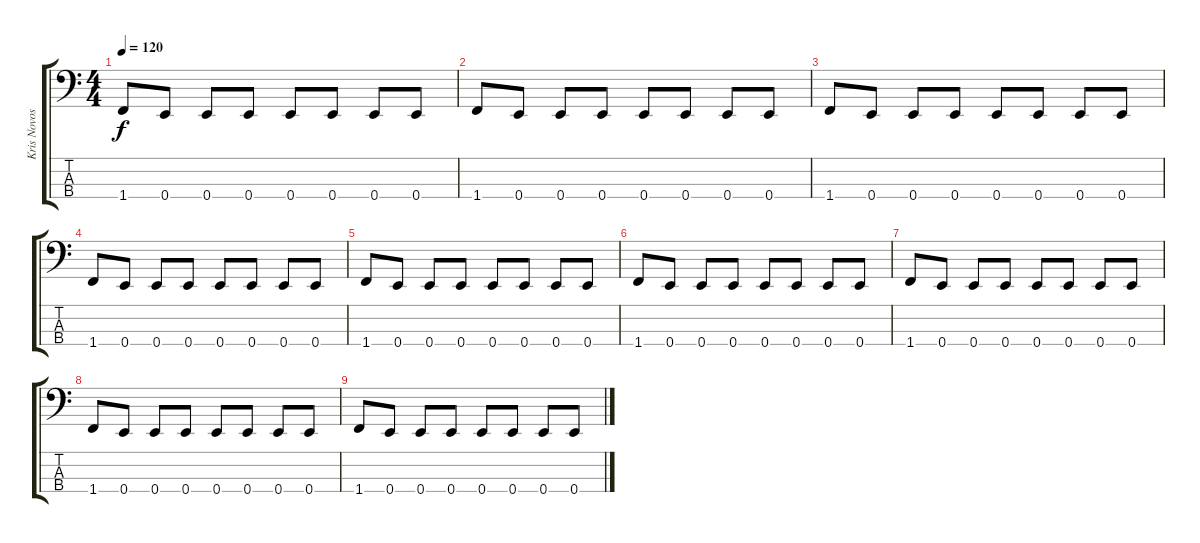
\track ("Kris Novoselic " "Kris Novos") {instrument electricbassfinger}
\staff {score tabs}
\tuning (G2 D2 A1 E1) {hide}
\ts (4 4)
\tempo 120
\clef f4
\ks c
1.4.8{dy f} 0.4.8 0.4.8 0.4.8 0.4.8 0.4.8 0.4.8 0.4.8 |
1.4.8 0.4.8 0.4.8 0.4.8 0.4.8 0.4.8 0.4.8 0.4.8 |
1.4.8 0.4.8 0.4.8 0.4.8 0.4.8 0.4.8 0.4.8 0.4.8 |
1.4.8 0.4.8 0.4.8 0.4.8 0.4.8 0.4.8 0.4.8 0.4.8 |
1.4.8 0.4.8 0.4.8 0.4.8 0.4.8 0.4.8 0.4.8 0.4.8 |
1.4.8 0.4.8 0.4.8 0.4.8 0.4.8 0.4.8 0.4.8 0.4.8 |
1.4.8 0.4.8 0.4.8 0.4.8 0.4.8 0.4.8 0.4.8 0.4.8 |
1.4.8 0.4.8 0.4.8 0.4.8 0.4.8 0.4.8 0.4.8 0.4.8 |
1.4.8 0.4.8 0.4.8 0.4.8 0.4.8 0.4.8 0.4.8 0.4.8
